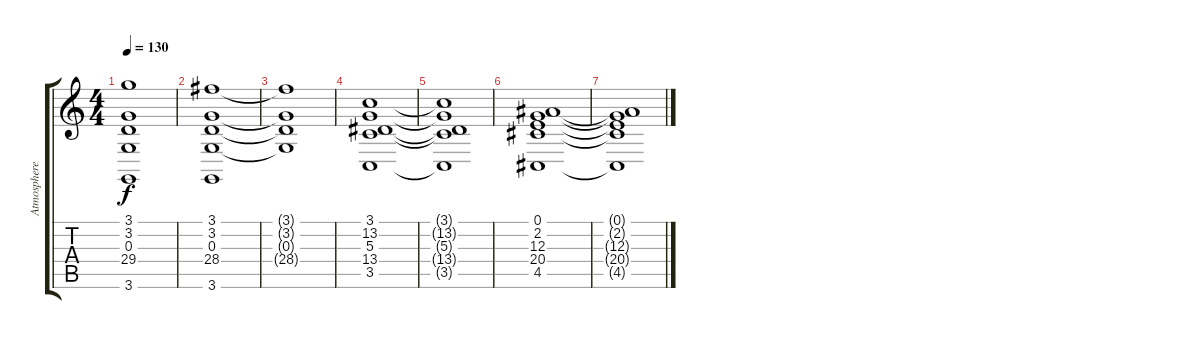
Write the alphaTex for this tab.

\track ("Atmosphere 3" "Atmosphere") {instrument synthstrings2}
\staff {score tabs}
\tuning (E4 B3 G3 D3 A2 E2) {hide}
\ts (4 4)
\tempo 130
\clef g2
\ks c
(3.1{t} 3.2{t} 0.3{t} 29.4{t} 3.6{t}).1{dy f} |
(3.1 3.2 0.3 28.4 3.6).1 |
(3.1{t} 3.2{t} 0.3{t} 28.4{t}).1 |
(3.1 13.2 5.3 13.4 3.5).1 |
(3.1{t} 13.2{t} 5.3{t} 13.4{t} 3.5{t}).1 |
(0.1 2.2 12.3 20.4 4.5).1 |
(0.1{t} 2.2{t} 12.3{t} 20.4{t} 4.5{t}).1
